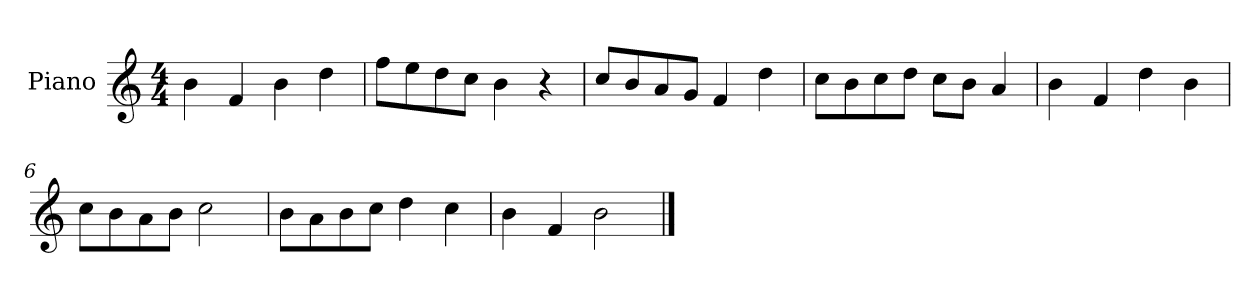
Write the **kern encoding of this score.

**kern
*part1
*staff1
*I"Piano
*I'Pno
*clefG2
*k[]
*M4/4
=1
4b\
4f/
4b\
4dd\
=2
8ff\L
8ee\
8dd\
8cc\J
4b\
4r
=3
8cc/L
8b/
8a/
8g/J
4f/
4dd\
=4
8cc\L
8b\
8cc\
8dd\J
8cc\L
8b\J
4a/
=5
4b\
4f/
4dd\
4b\
=6
8cc\L
8b\
8a\
8b\J
2cc\
=7
8b\L
8a\
8b\
8cc\J
4dd\
4cc\
=8
4b\
4f/
2b\
==
*-
